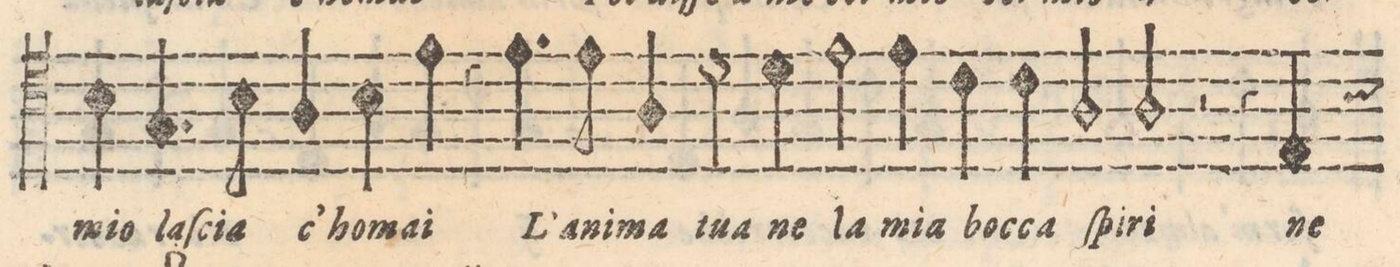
**kern	**text
*I"SESTO	*
*clefC4	*
*k[]	*
*met(c)	*
*M2/1	*
4B\	mio
4.G/	laſ-
8B\	-cia
4A/	c`ho-
4B\	-ma-
4e\	-i
=18-	=18-
4r	.
4.e\	L`a-
8e\	-ni-
4A/	-ma
2d\	tua
4d\	ne
2e\	la
=19-	=19-
4e\	mia
4c\	boc-
4c\	-ca
2A/	ſpi-
2A/	-ri
=20-	=20-
2r	.
4r	.
4E/	ne-
*-	*-
